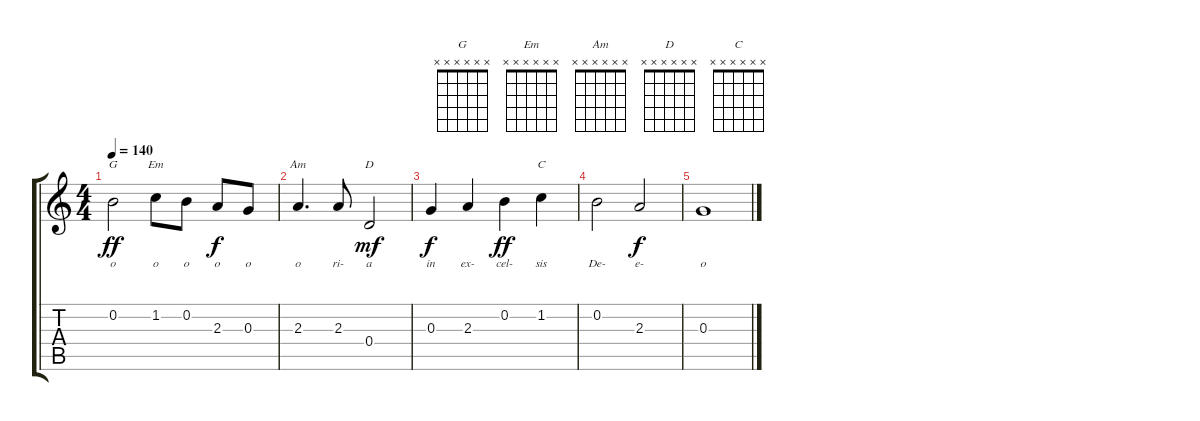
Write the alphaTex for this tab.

\track "" {instrument acousticguitarnylon}
\staff {score tabs}
\tuning (E4 B3 G3 D3 A2 E2) {hide}
\chord ("G" x x x x x x)
\chord ("Em" x x x x x x)
\chord ("Am" x x x x x x)
\chord ("D" x x x x x x)
\chord ("C" x x x x x x)
\ts (4 4)
\tempo 140
\clef g2
\ks c
0.2.2{ch "G" lyrics (0 "o") lyrics (1 "") lyrics (2 "") lyrics (3 "") lyrics (4 "") dy ff} 1.2.8{ch "Em" lyrics (0 "o") lyrics (1 "") lyrics (2 "") lyrics (3 "") lyrics (4 "")} 0.2.8{lyrics (0 "o") lyrics (1 "") lyrics (2 "") lyrics (3 "") lyrics (4 "")} 2.3.8{lyrics (0 "o") lyrics (1 "") lyrics (2 "") lyrics (3 "") lyrics (4 "") dy f} 0.3.8{lyrics (0 "o") lyrics (1 "") lyrics (2 "") lyrics (3 "") lyrics (4 "")} |
2.3.4{d ch "Am" lyrics (0 "o") lyrics (1 "") lyrics (2 "") lyrics (3 "") lyrics (4 "")} 2.3.8{lyrics (0 "ri-") lyrics (1 "") lyrics (2 "") lyrics (3 "") lyrics (4 "")} 0.4.2{ch "D" lyrics (0 "a") lyrics (1 "") lyrics (2 "") lyrics (3 "") lyrics (4 "") dy mf} |
0.3.4{lyrics (0 "in") lyrics (1 "") lyrics (2 "") lyrics (3 "") lyrics (4 "") dy f} 2.3.4{lyrics (0 "ex-") lyrics (1 "") lyrics (2 "") lyrics (3 "") lyrics (4 "")} 0.2.4{lyrics (0 "cel-") lyrics (1 "") lyrics (2 "") lyrics (3 "") lyrics (4 "") dy ff} 1.2.4{ch "C" lyrics (0 "sis") lyrics (1 "") lyrics (2 "") lyrics (3 "") lyrics (4 "")} |
0.2.2{lyrics (0 "De-") lyrics (1 "") lyrics (2 "") lyrics (3 "") lyrics (4 "")} 2.3.2{lyrics (0 "e-") lyrics (1 "") lyrics (2 "") lyrics (3 "") lyrics (4 "") dy f} |
0.3.1{lyrics (0 "o") lyrics (1 "") lyrics (2 "") lyrics (3 "") lyrics (4 "")}
